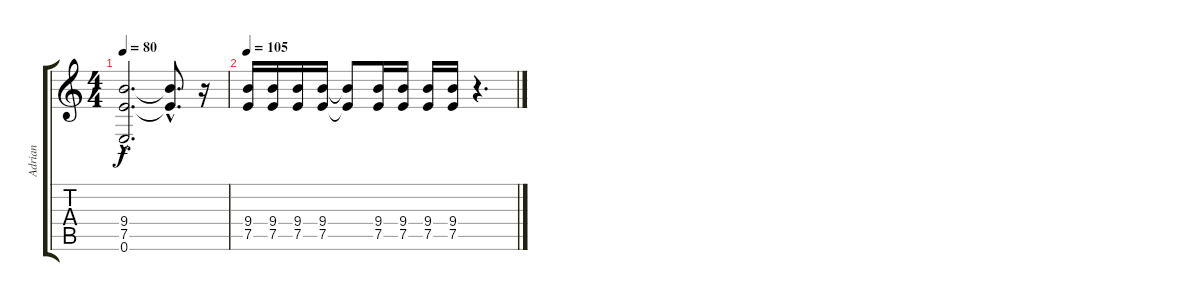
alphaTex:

\track ("Adrian" "Adrian") {instrument distortionguitar}
\staff {score tabs}
\tuning (E4 B3 G3 D3 A2 E2) {hide}
\ts (4 4)
\tempo 80
\clef g2
\ks c
(9.4{hac t} 7.5{hac t} 0.6{hac}).2{d dy f} (9.4{hac t} 7.5{hac t}).8{d} r.16 |
\tempo 105
(9.4 7.5).16 (9.4 7.5).16 (9.4 7.5).16 (9.4 7.5).16 (9.4{t} 7.5{t}).8 (9.4 7.5).16 (9.4 7.5).16 (9.4 7.5).16 (9.4 7.5).16 r.4{d}
